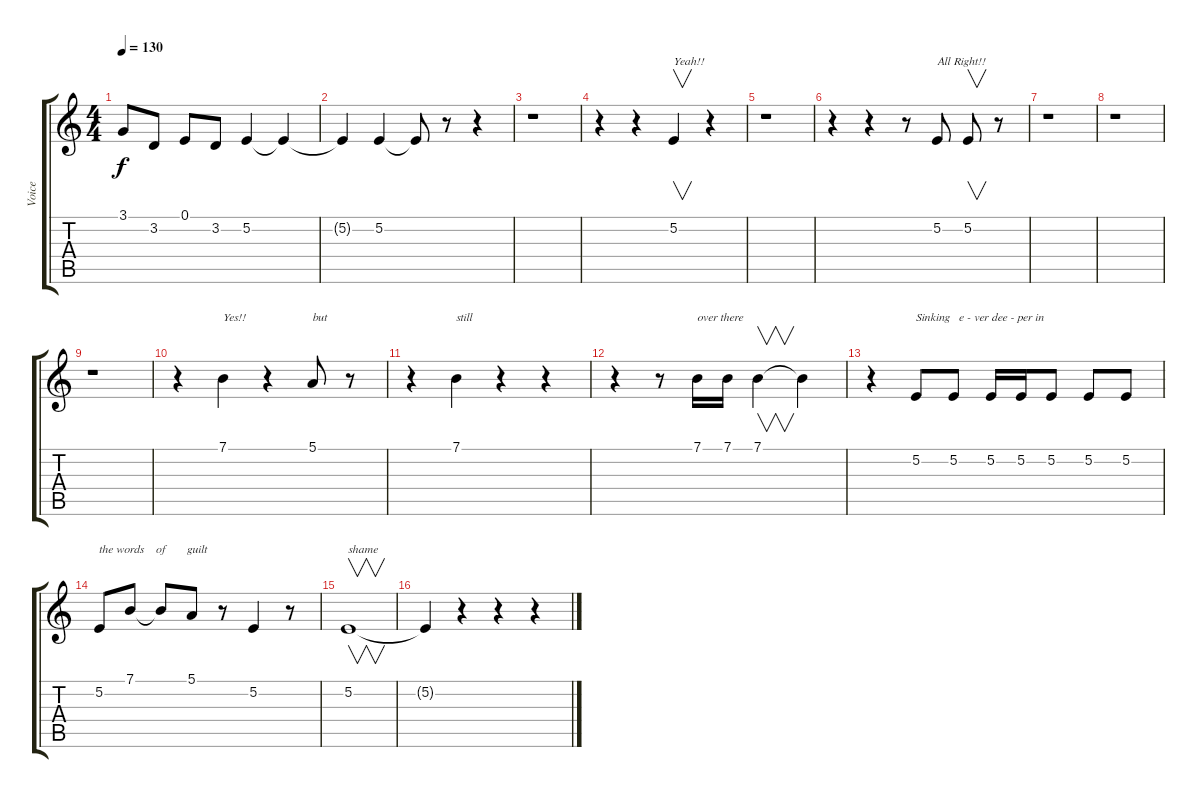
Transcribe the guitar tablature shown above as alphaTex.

\track ("Voice" "Voice") {instrument cello}
\staff {score tabs}
\tuning (E4 B3 G3 D3 A2 E2) {hide}
\ts (4 4)
\tempo 130
\clef g2
\ks c
3.1{t}.8{dy f} 3.2.8 0.1.8 3.2.8 5.2.4 5.2{t}.4 |
5.2{t}.4 5.2.4 5.2{t}.8 r.8 r.4 |
r.1 |
r.4 r.4 5.2.4{v txt "Yeah!!"} r.4 |
r.1 |
r.4 r.4 r.8 5.2.8{txt "All Right!!"} 5.2.8{v} r.8 |
r.1 |
r.1 |
r.1 |
r.4 7.1.4{txt "Yes!!"} r.4 5.1.8{txt "but"} r.8 |
r.4 7.1.4{txt "still"} r.4 r.4 |
r.4 r.8 7.1.16{txt "over there"} 7.1.16 7.1.4{v} 7.1{t}.4 |
r.4 5.2.8{txt "Sinking   e - ver dee - per in"} 5.2.8 5.2.16 5.2.16 5.2.8 5.2.8 5.2.8 |
5.2.8{txt "the words    of       guilt"} 7.1.8 7.1{t}.8 5.1.8 r.8 5.2.4 r.8 |
5.2.1{v txt "shame"} |
5.2{t}.4 r.4 r.4 r.4
